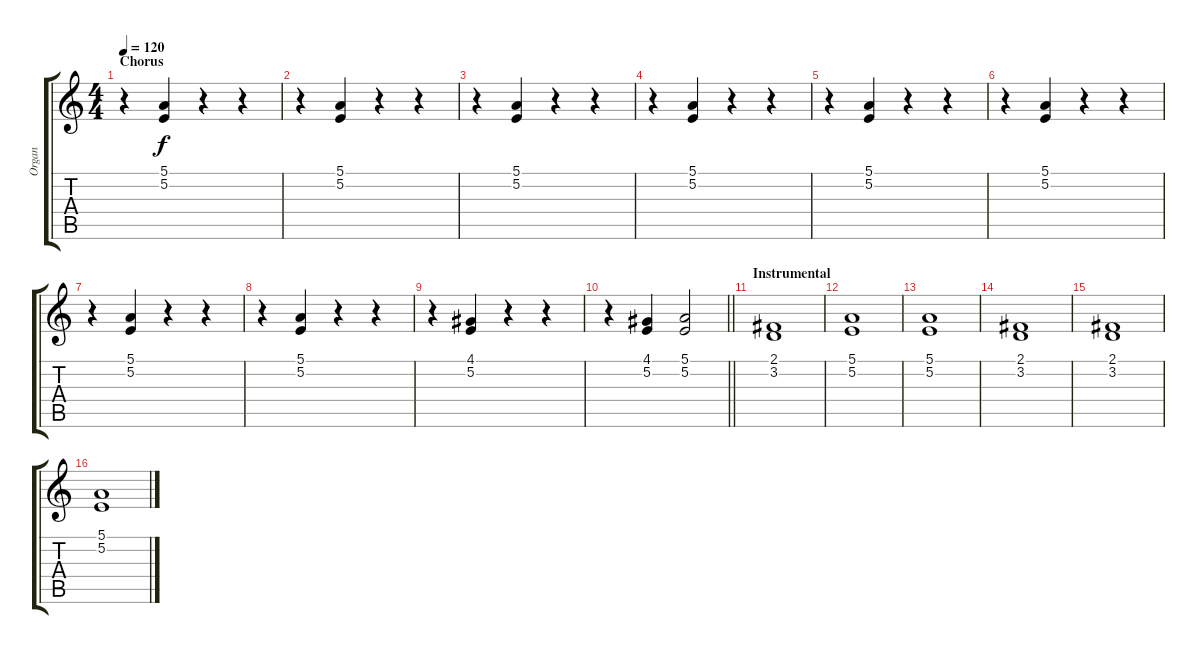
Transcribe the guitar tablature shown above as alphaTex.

\track ("Organ" "Organ") {instrument drawbarorgan}
\staff {score tabs}
\tuning (E4 B3 G3 D3 A2 E2) {hide}
\ts (4 4)
\section ("" "Chorus")
\tempo 120
\clef g2
\ks c
r.4{dy f volume 8} (5.1 5.2).4 r.4 r.4 |
r.4 (5.1 5.2).4 r.4 r.4 |
r.4 (5.1 5.2).4 r.4 r.4 |
r.4 (5.1 5.2).4 r.4 r.4 |
r.4 (5.1 5.2).4 r.4 r.4 |
r.4 (5.1 5.2).4 r.4 r.4 |
r.4 (5.1 5.2).4 r.4 r.4 |
r.4 (5.1 5.2).4 r.4 r.4 |
r.4 (4.1 5.2).4 r.4 r.4 |
\barLineRight lightlight
r.4 (4.1 5.2).4 (5.1 5.2).2{volume 6} |
\section ("" "Instrumental")
(2.1 3.2).1 |
(5.1 5.2).1 |
(5.1 5.2).1 |
(2.1 3.2).1 |
(2.1 3.2).1 |
(5.1 5.2).1
